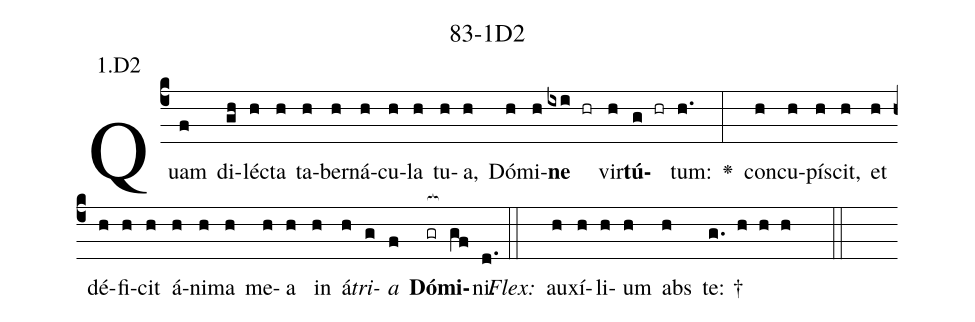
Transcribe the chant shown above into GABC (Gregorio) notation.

name: 83-1D2;
annotation: 1.D2;
%%
(c4)Quam(f) di(gh)léc(h)ta(h) ta(h)ber(h)ná(h)cu(h)la(h) tu(h)a,(h) Dó(h)mi(h)<b>ne</b>(ixi hr) vir(h)<b>tú</b>(g hr)tum:(h.) <v>\greheightstar</v>(:) con(h)cu(h)pí(h)scit,(h) et(h) dé(h)fi(h)cit(h) á(h)ni(h)ma(h) me(h)a(h) in(h) á(h)<i>tri</i>(g)<i>a</i>(f) <b>Dó</b>(gr[ocb:1{])<b>mi</b>(gf[ocb:0}])ni.(d.) (::)
<i>Flex:</i>()  au(h)xí(h)li(h)um(h) abs(h) te: †(g. h h h  ::)

%E(h) u(h) o(g) u(f) a(gf) e.(d.) (::)
